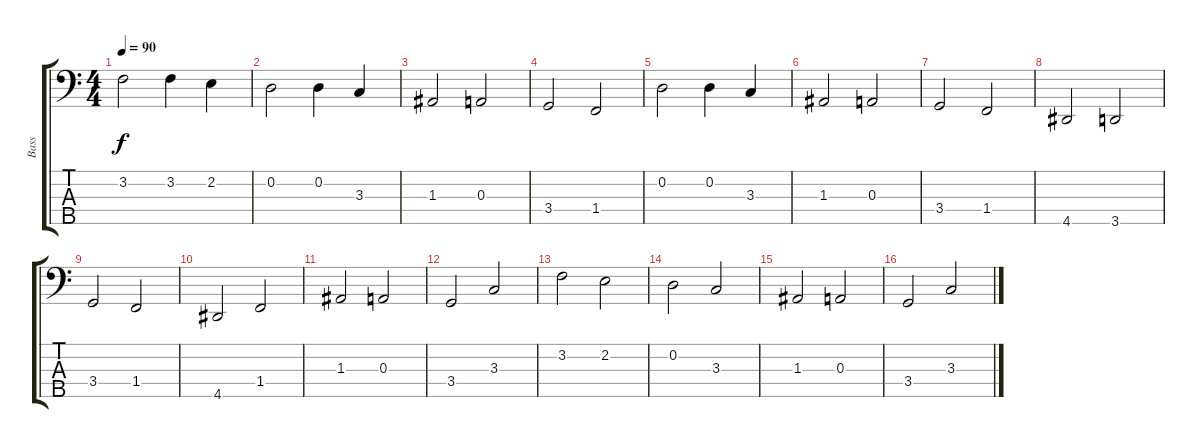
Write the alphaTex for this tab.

\track ("Bass" "Bass") {instrument slapbass2}
\staff {score tabs}
\tuning (G2 D2 A1 E1 B0) {hide}
\ts (4 4)
\tempo 90
\clef f4
\ks c
3.2.2{dy f} 3.2.4 2.2.4 |
0.2.2 0.2.4 3.3.4 |
1.3.2 0.3.2 |
3.4.2 1.4.2 |
0.2.2 0.2.4 3.3.4 |
1.3.2 0.3.2 |
3.4.2 1.4.2 |
4.5.2 3.5.2 |
3.4.2 1.4.2 |
4.5.2 1.4.2 |
1.3.2 0.3.2 |
3.4.2 3.3.2 |
3.2.2 2.2.2 |
0.2.2 3.3.2 |
1.3.2 0.3.2 |
3.4.2 3.3.2
